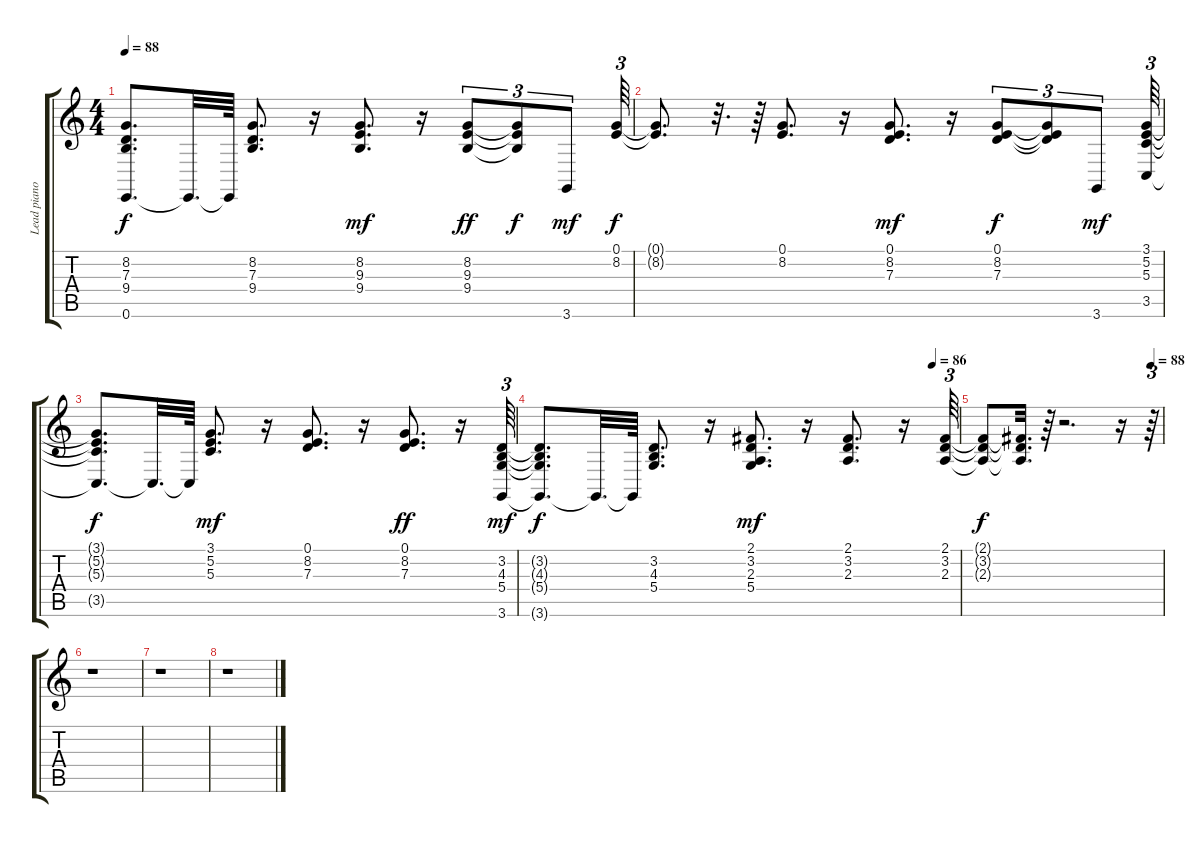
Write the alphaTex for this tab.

\track ("Lead piano" "Lead piano") {instrument acousticgrandpiano}
\staff {score tabs}
\tuning (E4 B3 G3 D3 A2 E2) {hide}
\ts (4 4)
\tempo 88
\clef g2
\ks c
(8.2{t} 7.3{t} 9.4{t} 0.6{t}).8{d dy f} 0.6{t}.32{d} 0.6{t}.64 (8.2 7.3 9.4).8{d} r.16 (8.2 9.3 9.4).8{d dy mf} r.16 (8.2 9.3 9.4).8{tu (3 2) dy ff} (8.2{t} 9.3{t} 9.4{t}).8{tu (3 2) dy f} 3.6.8{tu (3 2) dy mf} (0.1 8.2).64{tu (3 2) dy f} |
(0.1{t} 8.2{t}).8{d} r.32{d} r.64 (0.1 8.2).8{d} r.16 (0.1 8.2 7.3).8{d dy mf} r.16 (0.1 8.2 7.3).8{tu (3 2) dy f} (0.1{t} 8.2{t} 7.3{t}).8{tu (3 2)} 3.6.8{tu (3 2) dy mf} (3.1 5.2 5.3 3.5).64{tu (3 2)} |
(3.1{t} 5.2{t} 5.3{t} 3.5{t}).8{d dy f} 3.5{t}.32{d} 3.5{t}.64 (3.1 5.2 5.3).8{d dy mf} r.16 (0.1 8.2 7.3).8{d} r.16 (0.1 8.2 7.3).8{d dy ff} r.16 (3.2 4.3 5.4 3.6).64{tu (3 2) dy mf} |
\tempo (86 0.9375)
(3.2{t} 4.3{t} 5.4{t} 3.6{t}).8{d dy f} 3.6{t}.32{d} 3.6{t}.64 (3.2 4.3 5.4).8{d} r.16 (2.1 3.2 2.3 5.4).8{d dy mf} r.16 (2.1 3.2 2.3).8{d} r.16 (2.1 3.2 2.3).64{tu (3 2)} |
\tempo (88 0.9375)
(2.1{t} 3.2{t} 2.3{t}).8{dy f} (2.1{t} 3.2{t} 2.3{t}).32{d} r.64 r.2{d} r.16 r.64{tu (3 2)} |
r.1 |
r.1 |
r.1
